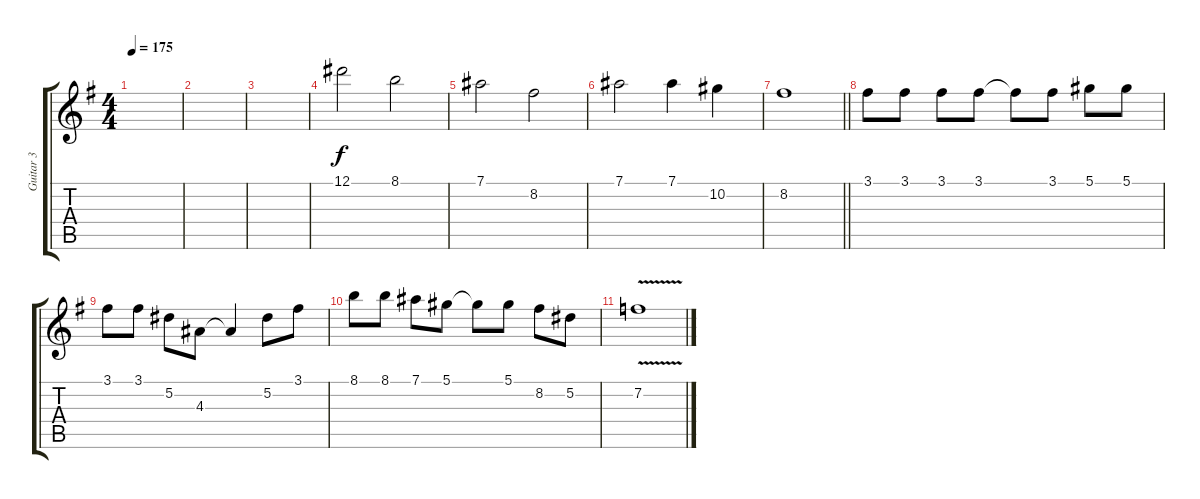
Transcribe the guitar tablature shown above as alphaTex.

\track ("Guitar 3" "Guitar 3") {instrument distortionguitar}
\staff {score tabs}
\tuning (Eb4 Bb3 Gb3 Db3 Ab2 Eb2) {hide}
\ts (4 4)
\tempo 175
\clef g2
\ks g
|
|
|
12.1.2 8.1.2 |
7.1.2 8.2.2 |
7.1.2 7.1.4 10.2.4 |
\barLineRight lightlight
8.2.1 |
3.1.8 3.1.8 3.1.8 3.1.8 3.1{t}.8 3.1.8 5.1.8 5.1.8 |
3.1.8 3.1.8 5.2.8 4.3.8 4.3{t}.4 5.2.8 3.1.8 |
8.1.8 8.1.8 7.1.8 5.1.8 5.1{t}.8 5.1.8 8.2.8 5.2.8 |
7.2{v}.1
